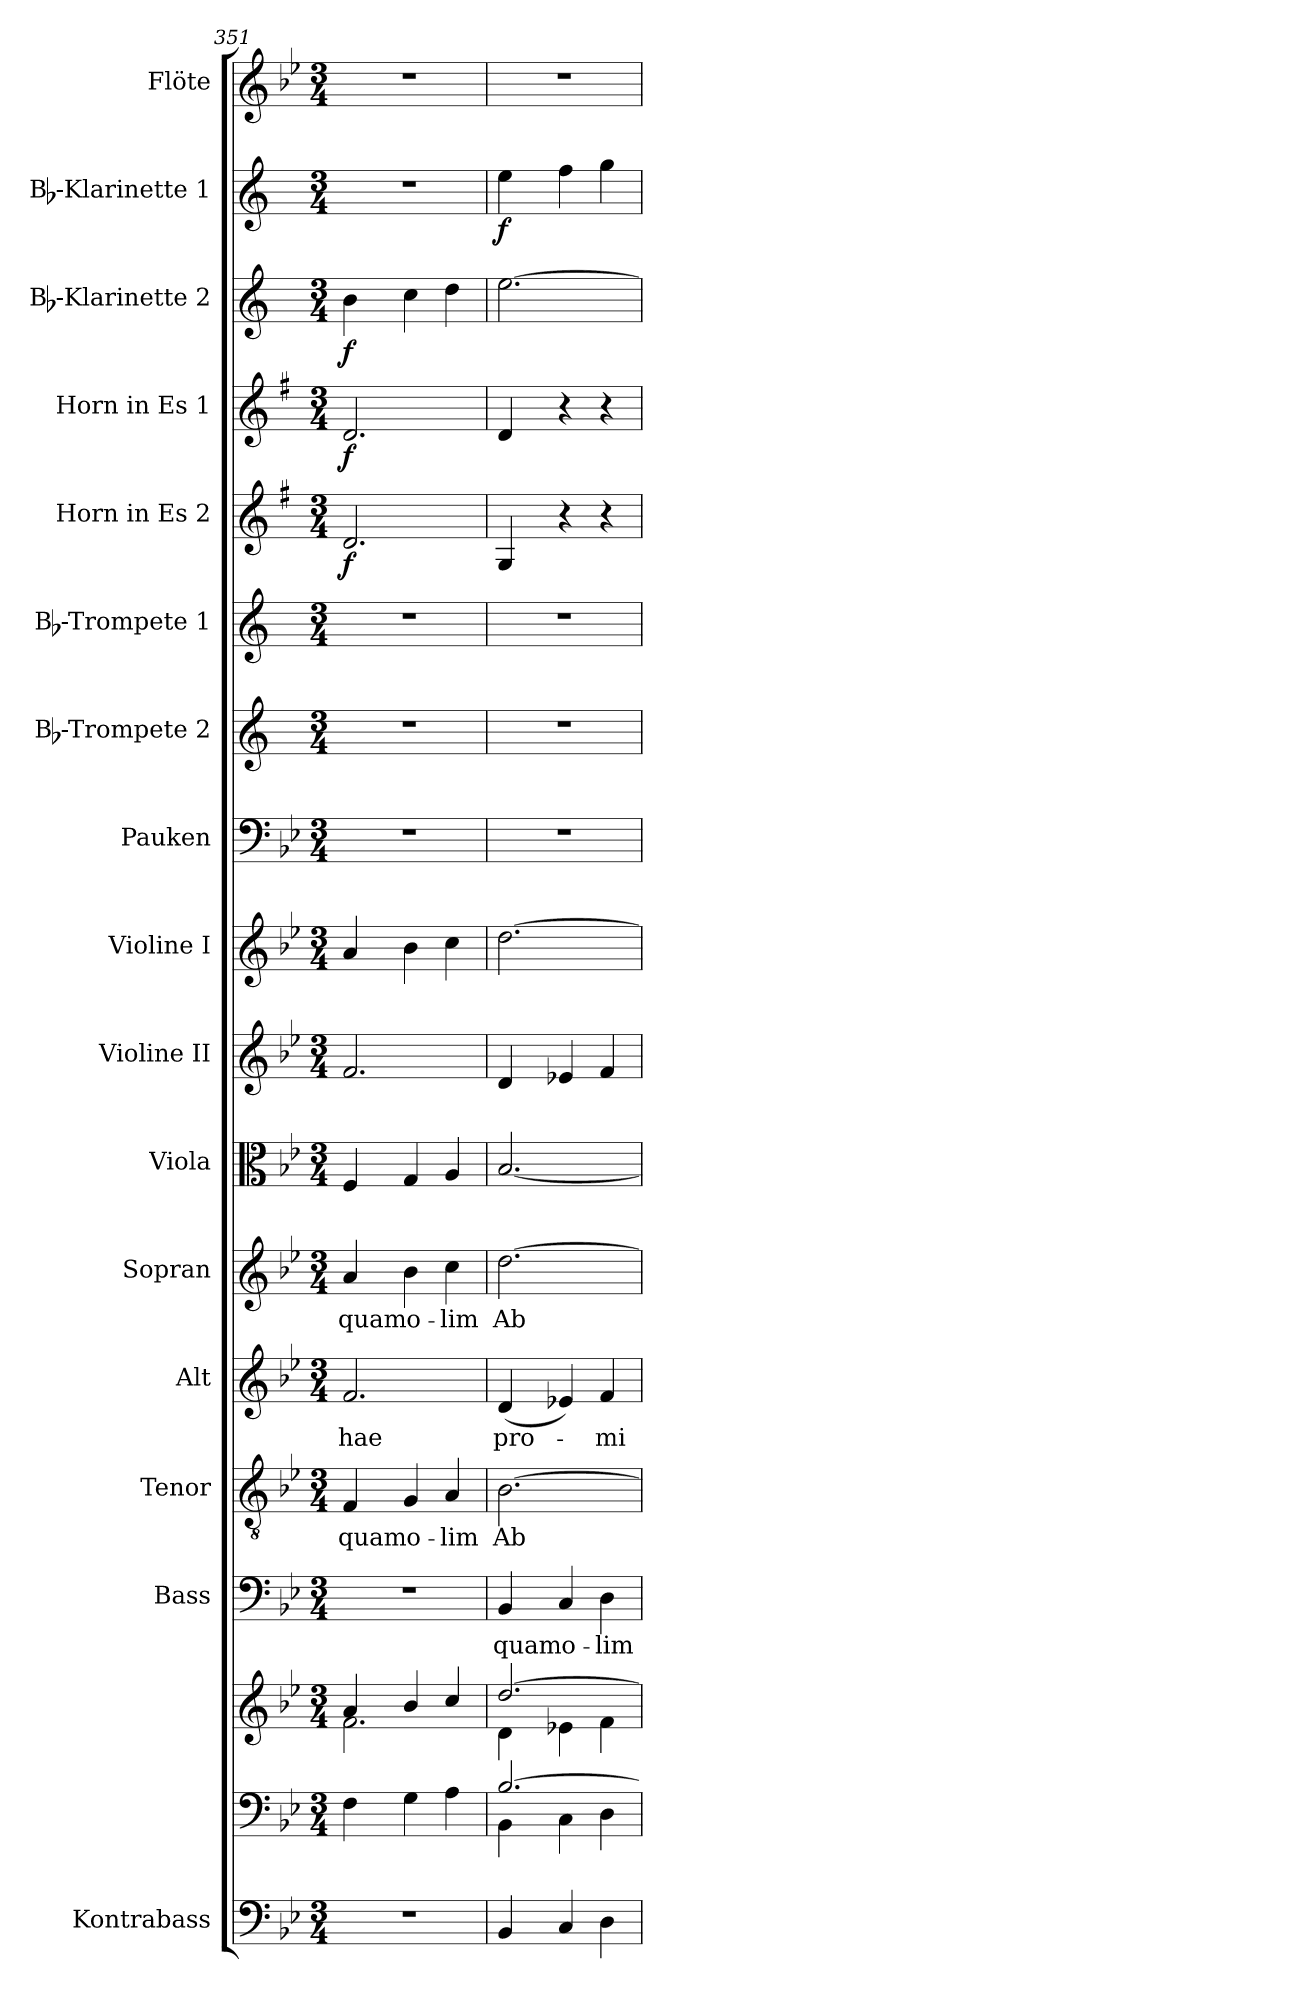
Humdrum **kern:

**kern	**kern	**kern	**kern	**text	**kern	**text	**kern	**text	**kern	**text	**kern	**kern	**kern	**kern	**kern	**kern	**kern	**dynam	**kern	**dynam	**kern	**dynam	**kern	**dynam	**kern
*part17	*part16	*part16	*part15	*part15	*part14	*part14	*part13	*part13	*part12	*part12	*part11	*part10	*part9	*part8	*part7	*part6	*part5	*part5	*part4	*part4	*part3	*part3	*part2	*part2	*part1
*staff18	*staff17	*staff16	*staff15	*staff15	*staff14	*staff14	*staff13	*staff13	*staff12	*staff12	*staff11	*staff10	*staff9	*staff8	*staff7	*staff6	*staff5	*staff5	*staff4	*staff4	*staff3	*staff3	*staff2	*staff2	*staff1
*I"Kontrabass	*	*	*I"Bass	*	*I"Tenor	*	*I"Alt	*	*I"Sopran	*	*I"Viola	*I"Violine II	*I"Violine I	*I"Pauken	*I"Bb-Trompete 2	*I"Bb-Trompete 1	*I"Horn in Es 2	*	*I"Horn in Es 1	*	*I"Bb-Klarinette 2	*	*I"Bb-Klarinette 1	*	*I"Flöte
*I'Kb.	*	*	*I'B.	*	*I'T.	*	*I'A.	*	*I'S.	*	*I'Vla.	*I'Vl. II	*I'Vl. I	*I'Pk.	*I'Bb Trp. 2	*I'Bb Trp. 1	*	*	*	*	*I'Bb Kl. 2	*	*I'Bb Kl. 1	*	*I'Fl.
*clefF4	*clefF4	*clefG2	*clefF4	*	*clefGv2	*	*clefG2	*	*clefG2	*	*clefC3	*clefG2	*clefG2	*clefF4	*clefG2	*clefG2	*clefG2	*	*clefG2	*	*clefG2	*	*clefG2	*	*clefG2
*ITrd7c12	*	*	*	*	*	*	*	*	*	*	*	*	*	*	*ITrd1c2	*ITrd1c2	*ITrd5c9	*	*ITrd5c9	*	*ITrd1c2	*	*ITrd1c2	*	*
*k[b-e-]	*k[b-e-]	*k[b-e-]	*k[b-e-]	*	*k[b-e-]	*	*k[b-e-]	*	*k[b-e-]	*	*k[b-e-]	*k[b-e-]	*k[b-e-]	*k[b-e-]	*k[b-e-]	*k[b-e-]	*k[b-e-]	*	*k[b-e-]	*	*k[b-e-]	*	*k[b-e-]	*	*k[b-e-]
*B-:	*B-:	*B-:	*B-:	*	*B-:	*	*B-:	*	*B-:	*	*B-:	*B-:	*B-:	*B-:	*B-:	*B-:	*B-:	*	*B-:	*	*B-:	*	*B-:	*	*B-:
*M3/4	*M3/4	*M3/4	*M3/4	*	*M3/4	*	*M3/4	*	*M3/4	*	*M3/4	*M3/4	*M3/4	*M3/4	*M3/4	*M3/4	*M3/4	*	*M3/4	*	*M3/4	*	*M3/4	*	*M3/4
=351	=351	=351	=351	=351	=351	=351	=351	=351	=351	=351	=351	=351	=351	=351	=351	=351	=351	=351	=351	=351	=351	=351	=351	=351	=351
*	*	*^	*	*	*	*	*	*	*	*	*	*	*	*	*	*	*	*	*	*	*	*	*	*	*
!	!	!	!	!	!	!	!LO:LY:b	!	!LO:LY:b	!	!LO:LY:b	!	!	!	!	!	!	!	!LO:DY:b	!	!LO:DY:b	!	!LO:DY:b	!	!	!
2.r	4F\	4a/	2.f\	2.r	.	4F/	quam	2.f/	-hae	4a/	quam	4F/	2.f/	4a/	2.r	2.r	2.r	2.F/	f	2.F/	f	4a\	f	2.r	.	2.r
!	!	!	!	!	!	!	!LO:LY:b	!	!	!	!LO:LY:b	!	!	!	!	!	!	!	!	!	!	!	!	!	!	!
.	4G\	4b-/	.	.	.	4G/	o-	.	.	4b-\	o-	4G/	.	4b-\	.	.	.	.	.	.	.	4b-\	.	.	.	.
!	!	!	!	!	!	!	!LO:LY:b	!	!	!	!LO:LY:b	!	!	!	!	!	!	!	!	!	!	!	!	!	!	!
.	4A\	4cc/	.	.	.	4A/	-lim	.	.	4cc\	-lim	4A/	.	4cc\	.	.	.	.	.	.	.	4cc\	.	.	.	.
=352	=352	=352	=352	=352	=352	=352	=352	=352	=352	=352	=352	=352	=352	=352	=352	=352	=352	=352	=352	=352	=352	=352	=352	=352	=352	=352
*	*^	*	*	*	*	*	*	*	*	*	*	*	*	*	*	*	*	*	*	*	*	*	*	*	*	*
!	!	!	!	!	!	!LO:LY:b	!	!LO:LY:b	!	!LO:LY:b	!	!LO:LY:b	!	!	!	!	!	!	!	!	!	!	!	!	!	!LO:DY:b	!
4BBB-/	[>2.B-/	4BB-\	[>2.dd/	4d\	4BB-/	quam	[2.B-\	Ab-	(<4d/	pro-	[2.dd\	Ab-	[2.B-/	4d/	[2.dd\	2.r	2.r	2.r	4BB-/	.	4F/	.	[2.dd\	.	4dd\	f	2.r
!	!	!	!	!	!	!LO:LY:b	!	!	!	!	!	!	!	!	!	!	!	!	!	!	!	!	!	!	!	!	!
4CC/	.	4C\	.	4e-X\	4C/	o-	.	.	4e-X/)	.	.	.	.	4e-X/	.	.	.	.	4r	.	4r	.	.	.	4ee-\	.	.
!	!	!	!	!	!	!LO:LY:b	!	!	!	!LO:LY:b	!	!	!	!	!	!	!	!	!	!	!	!	!	!	!	!	!
4DD\	.	4D\	.	4f\	4D\	-lim	.	.	4f/	-mi-	.	.	.	4f/	.	.	.	.	4r	.	4r	.	.	.	4ff\	.	.
*	*v	*v	*	*	*	*	*	*	*	*	*	*	*	*	*	*	*	*	*	*	*	*	*	*	*	*	*
*	*	*v	*v	*	*	*	*	*	*	*	*	*	*	*	*	*	*	*	*	*	*	*	*	*	*	*
=	=	=	=	=	=	=	=	=	=	=	=	=	=	=	=	=	=	=	=	=	=	=	=	=	=
*-	*-	*-	*-	*-	*-	*-	*-	*-	*-	*-	*-	*-	*-	*-	*-	*-	*-	*-	*-	*-	*-	*-	*-	*-	*-
